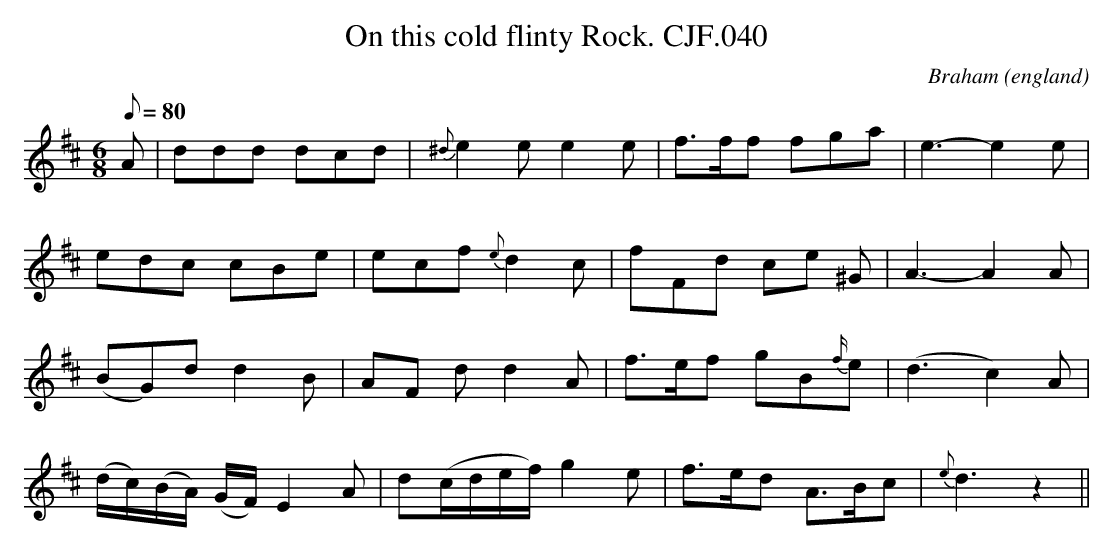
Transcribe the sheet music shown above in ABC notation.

X:1
T:On this cold flinty Rock. CJF.040
O:england
M:6/8
L:1/8
Q:80
C:Braham
K:D
A|ddd dcd|{^d}e2ee2e|f>ff fga|e3-e2e|
edc cBe|ecf {e}d2c|fFd ce ^G|A3-A2A|
(BG)dd2B|AF dd2A|f>ef gB{f/}e|(d3c2)A|
(d/c/)(B/A/) (G/F/)E2A|d(c/d/e/f/)hg2e|f>ed A>Bc|{e}d3z2||
